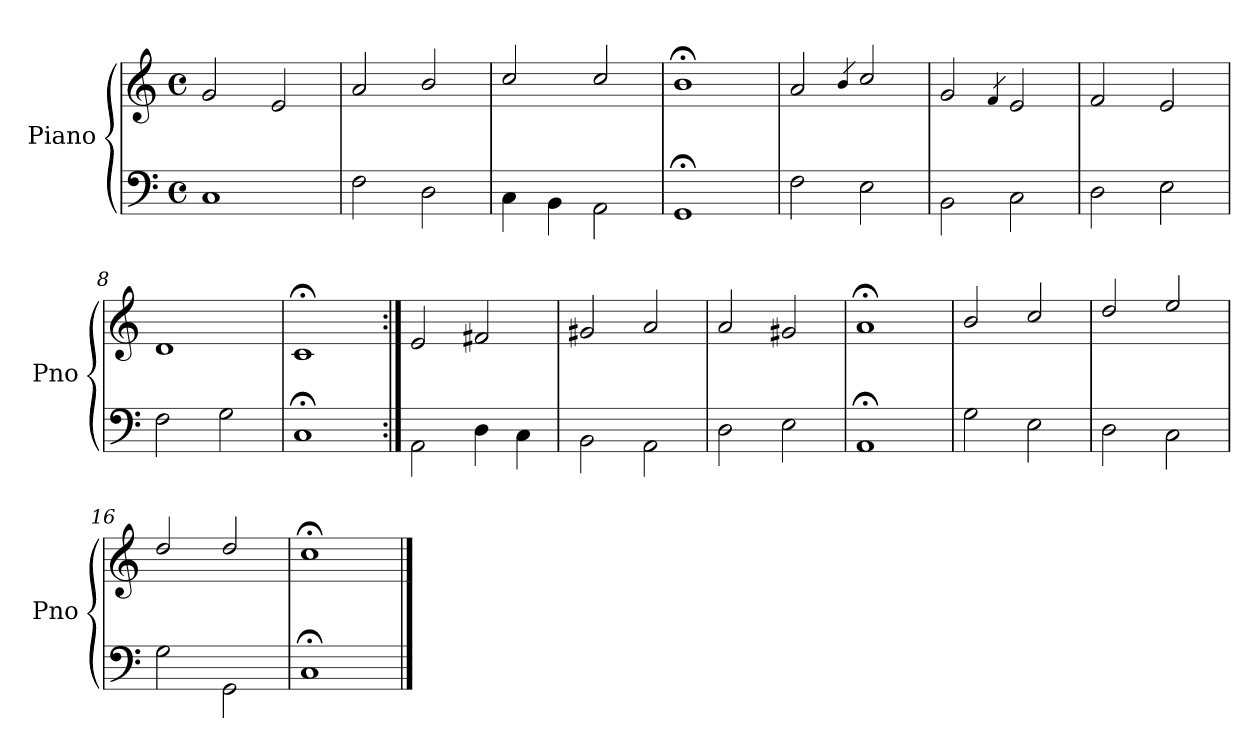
**kern	**kern
*part1	*part1
*staff2	*staff1
*I"Piano	*
*I'Pno	*
*clefF4	*clefG2
*k[]	*k[]
*M4/4	*M4/4
*met(c)	*met(c)
=1	=1
1C\	2g/
.	2e/
=2	=2
2F\	2a/
2D\	2b/
=3	=3
4C\	2cc/
4BB\	.
2AA\	2cc/
=4	=4
1GG;\	1b;</
=5	=5
2F\	2a/
.	4qb/
2E\	2cc/
=6	=6
2BB\	2g/
.	4qf/
2C\	2e/
=7	=7
2D\	2f/
2E\	2e/
=8	=8
2F\	1d/
2G\	.
=9	=9
1C;\	1c;</
!!LO:LB:g=z
=10:|!	=10:|!
2AA\	2e/
4D\	2f#X/
4C\	.
=11	=11
2BB\	2g#X/
2AA\	2a/
=12	=12
2D\	2a/
2E\	2g#X/
=13	=13
1AA;\	1a;</
=14	=14
2G\	2b/
2E\	2cc/
=15	=15
2D\	2dd/
2C\	2ee/
=16	=16
2G\	2dd/
2GG\	2dd/
=17	=17
1C;\	1cc;</
==	==
*-	*-
